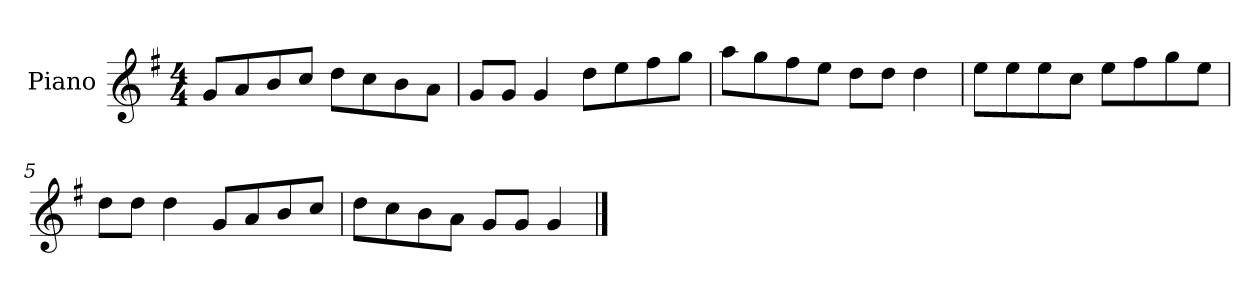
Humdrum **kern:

**kern
*part1
*staff1
*I"Piano
*I'P-no
*clefG2
*k[f#]
*M4/4
*MM90
=1
8g/L
8a/
8b/
8cc/J
8dd\L
8cc\
8b\
8a\J
=2
8g/L
8g/J
4g/
8dd\L
8ee\
8ff#\
8gg\J
=3
8aa\L
8gg\
8ff#\
8ee\J
8dd\L
8dd\J
4dd\
=4
8ee\L
8ee\
8ee\
8cc\J
8ee\L
8ff#\
8gg\
8ee\J
=5
8dd\L
8dd\J
4dd\
8g/L
8a/
8b/
8cc/J
!!LO:LB:g=z
=6
8dd\L
8cc\
8b\
8a\J
8g/L
8g/J
4g/
==
*-
